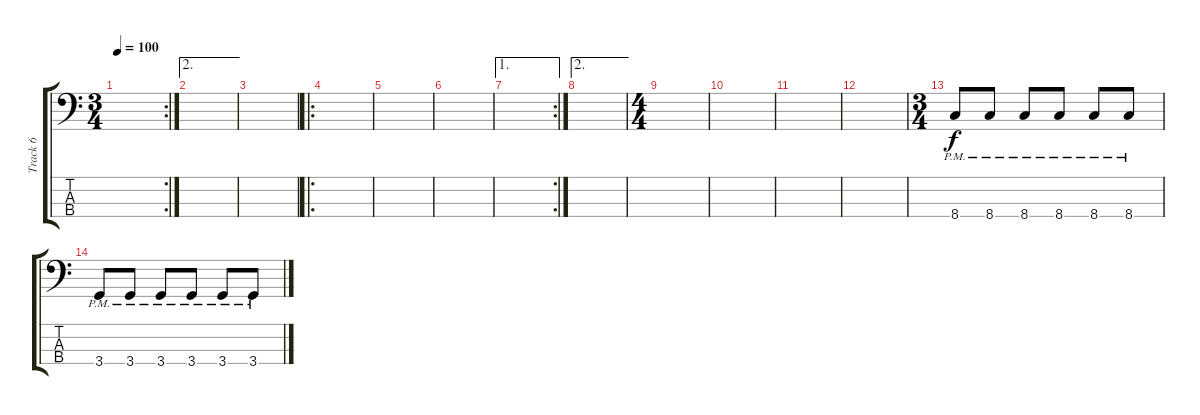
\track ("Track 6" "Track 6") {instrument electricbassfinger}
\staff {score tabs}
\tuning (G2 D2 A1 E1) {hide}
\rc 2
\ts (3 4)
\tempo 100
\clef f4
\ks c
|
\ae 2
|
|
\ro
|
|
|
\ae 1
\rc 2
|
\ae 2
|
\ts (4 4)
|
|
|
|
\ts (3 4)
8.4{pm}.8 8.4{pm}.8 8.4{pm}.8 8.4{pm}.8 8.4{pm}.8 8.4{pm}.8 |
3.4{pm}.8 3.4{pm}.8 3.4{pm}.8 3.4{pm}.8 3.4{pm}.8 3.4{pm}.8
